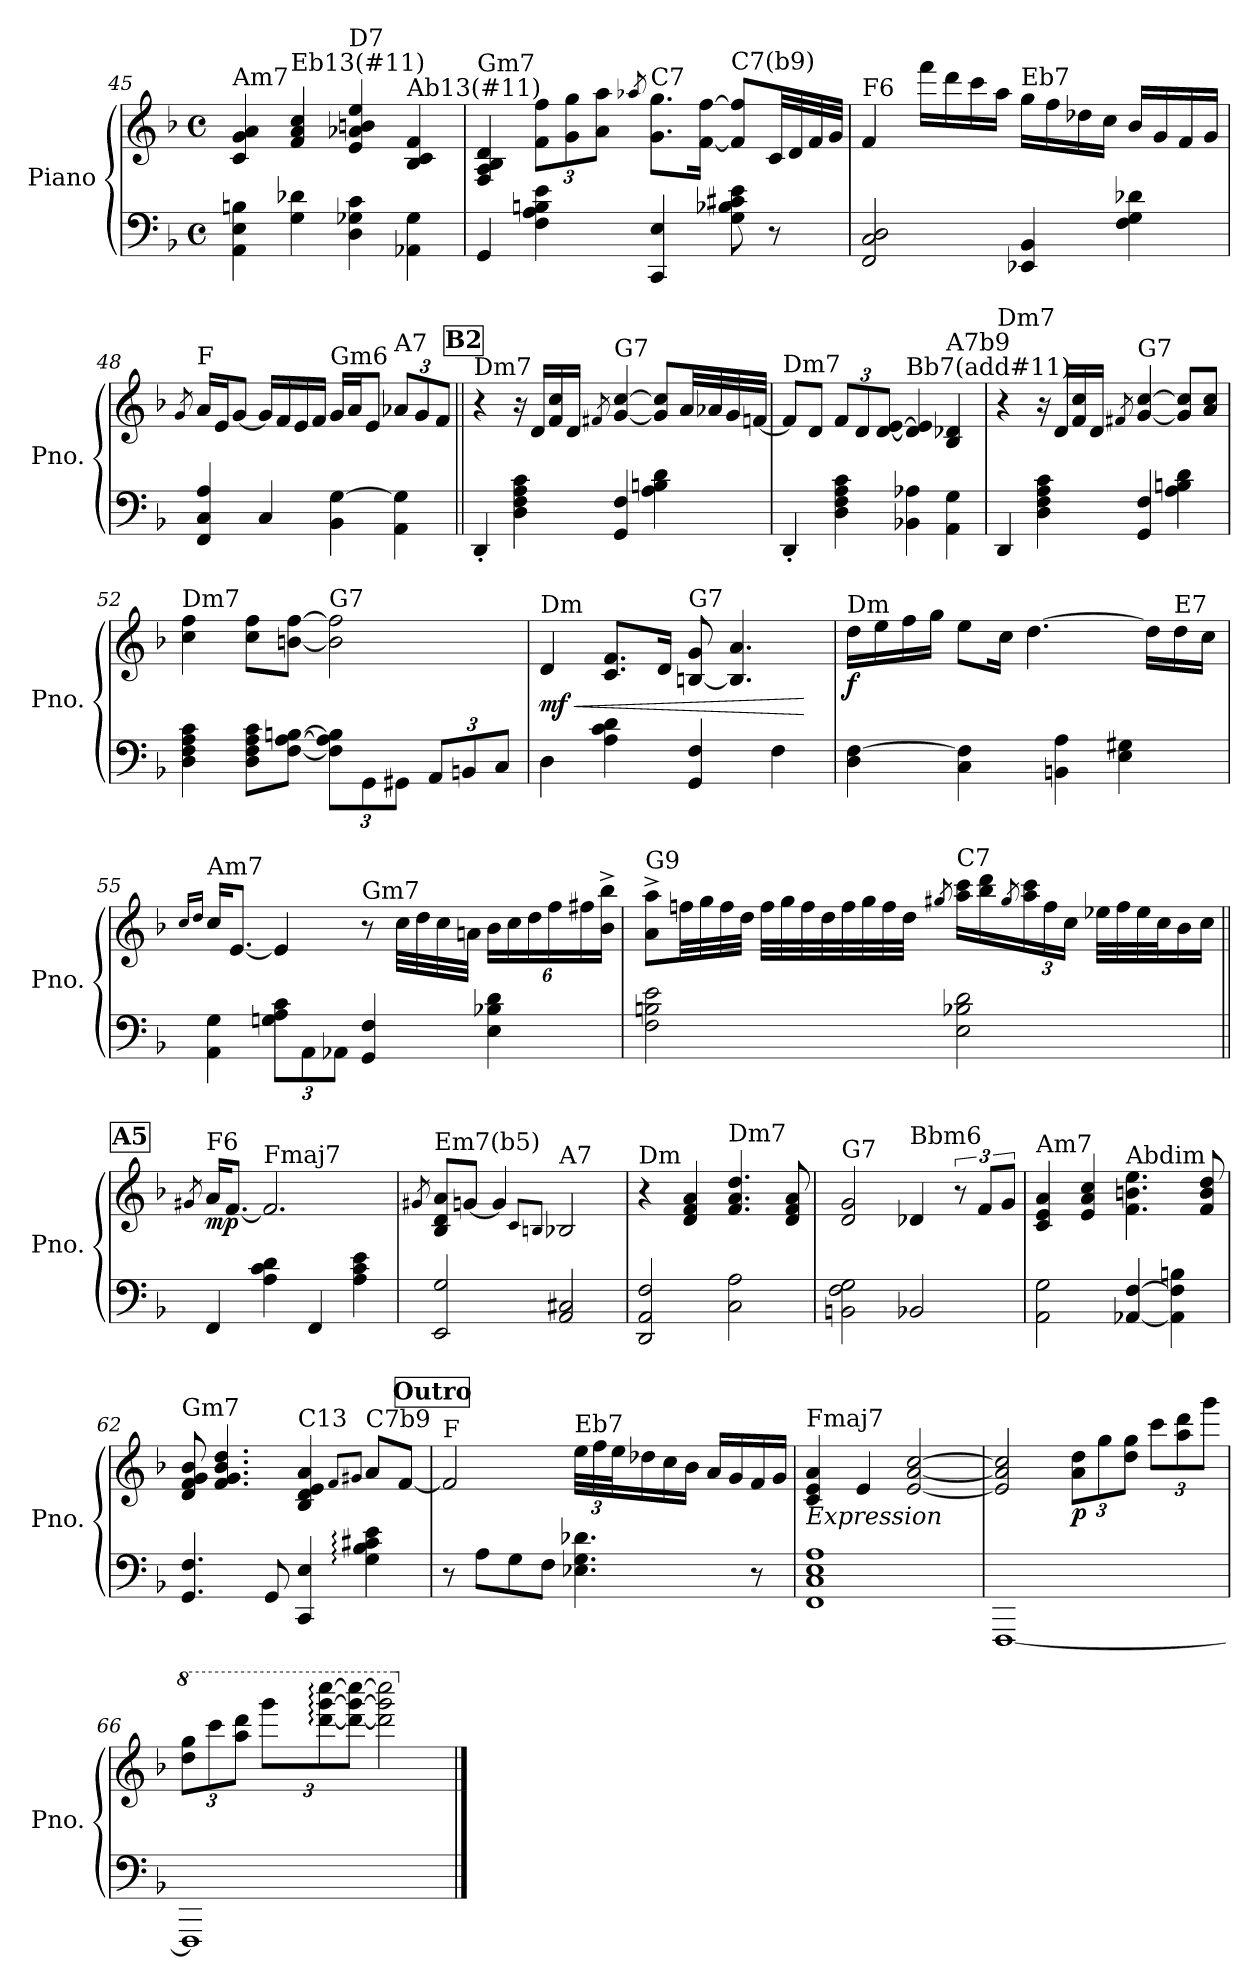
**kern	**kern	**dynam
*part1	*part1	*part1
*staff2	*staff1	*staff1/2
*I"Piano	*	*
*I'Pno.	*	*
*clefF4	*clefG2	*
*k[b-]	*k[b-]	*
*M4/4	*M4/4	*
*met(c)	*met(c)	*
=45	=45	=45
!	!LO:TX:a:t=Am7	!
4AA\ 4E\ 4Bn\	4c/ 4g/ 4a/	.
!	!LO:TX:a:t=Eb13(#11)	!
4G\ 4d-X\	4f/ 4a/ 4cc/	.
!	!LO:TX:a:t=D7	!
4D\ 4G-X\ 4c\	4e/ 4a-X/ 4bn/ 4ee/	.
!	!LO:TX:a:t=Ab13(#11)	!
4AA-X\ 4G-\	4B-/ 4c/ 4f/	.
=46	=46	=46
!	!LO:TX:a:t=Gm7	!
4GG/	4F/ 4A/ 4B-/ 4d/	.
*	*Xbrackettup	*
4F\ 4A\ 4Bn\ 4e\	12f\ 12ff\L	.
.	12g\ 12gg\	.
.	12a\ 12aa\J	.
.	8qaa-X/	.
!	!LO:TX:a:t=C7	!
4CC/ 4E/	8.g\ 8.gg\L	.
.	[16f\ [16ff\Jk	.
!	!LO:TX:a:t=C7(b9)	!
8G\ 8B-X\ 8c#X\ 8e\	8f/] 8ff/]L	.
8r	32c/LL	.
.	32d/	.
.	32f/	.
.	32g/JJJ	.
!!LO:LB:g=z
=47	=47	=47
!	!LO:TX:a:t=F6	!
2FF/ 2C/ 2D/	4f/	.
.	16fff\LL	.
.	16ddd\	.
.	16ccc\	.
.	16aa\JJ	.
!	!LO:TX:a:t=Eb7	!
4EE-X/ 4BB-/	16gg\LL	.
.	16ff\	.
.	16dd-X\	.
.	16cc\JJ	.
4F\ 4G\ 4d-X\	16b-/LL	.
.	16g/	.
.	16f/	.
.	16g/JJ	.
=48	=48	=48
.	8qg/	.
!	!LO:TX:a:t=F	!
4FF/ 4C/ 4A/	16a/LL	.
.	16e/J	.
.	[8g/J	.
4C/	16g/LL]	.
.	16f/	.
.	16e/	.
.	16f/JJ	.
!	!LO:TX:a:t=Gm6	!
4BB-\ [4G\	16g/LL	.
.	16a/J	.
.	8e/J	.
!	!LO:TX:a:t=A7	!
4AA\ 4G\]	12a-X/L	.
.	12g/	.
.	12f/J	.
!!LO:REH:place=s1:a:B:fs=14:t=B2
=49||	=49||	=49||
!	!LO:TX:a:t=Dm7	!
4DD'/	4r	.
4D\ 4F\ 4A\ 4c\	16r	.
.	16d/LL	.
.	16f/ 16cc/	.
.	16d/JJ	.
.	8qf#X/	.
!	!LO:TX:a:t=G7	!
4GG/ 4F/	[4g/ [4cc/	.
4A\ 4Bn\ 4d\	8g/] 8cc/]L	.
.	32a/LL	.
.	32a-X/	.
.	32g/	.
.	[32fn/JJJ	.
!!LO:LB:g=z
=50	=50	=50
!	!LO:TX:a:t=Dm7	!
4DD'/	8f/L]	.
.	8d/J	.
4D\ 4F\ 4A\ 4c\	12f/L	.
.	12d/	.
.	[12d/ [12e/J	.
!	!LO:TX:a:t=Bb7(add#11)	!
4BB-X\ 4A-X\	4d/] 4e/]	.
!	!LO:TX:a:t=A7b9	!
4AA\ 4G\	4B-/ 4d-X/	.
=51	=51	=51
!	!LO:TX:a:t=Dm7	!
4DD/	4r	.
4D\ 4F\ 4A\ 4c\	16r	.
.	16d/LL	.
.	16f/ 16cc/	.
.	16d/JJ	.
.	8qf#X/	.
!	!LO:TX:a:t=G7	!
4GG/ 4F/	[4g/ [4cc/	.
4A\ 4Bn\ 4d\	8g/] 8cc/]L	.
.	8a/ 8cc/J	.
=52	=52	=52
!	!LO:TX:a:t=Dm7	!
4D\ 4F\ 4A\ 4c\	4cc\ 4ff\	.
8D\ 8F\ 8A\ 8c\L	8cc\ 8ff\L	.
[8F\ [8A\ [8Bn\J	[8bn\ [8ff\J	.
*Xbrackettup	*	*
!	!LO:TX:a:t=G7	!
12F\] 12A\] 12B\]L	2b\] 2ff\]	.
12GG\	.	.
12GG#X\J	.	.
12AA/L	.	.
12BBn/	.	.
12C/J	.	.
=53	=53	=53
!	!LO:TX:a:t=Dm	!
!	!	!LO:HP:b
!	!	!LO:DY:n=1:b
4D\	4d/	< mf
4A\ 4c\ 4d\	8.c/ 8.f/L	.
.	16d/Jk	.
!	!LO:TX:a:t=G7	!
4GG/ 4F/	[8Bn/ 8g/	.
.	4.B/] 4.a/	.
4F\	.	.
.	.	[
!!LO:LB:g=z
=54	=54	=54
!	!LO:TX:a:t=Dm	!
!	!	!LO:DY:b
4D\ [4F\	16dd\LL	f
.	16ee\	.
.	16ff\	.
.	16gg\JJ	.
4C\ 4F\]	8ee\L	.
.	16cc\Jk	.
.	[4.dd\	.
4BBn\ 4A\	.	.
4E\ 4G#X\	.	.
.	16dd\LL]	.
!	!LO:TX:a:t=E7	!
.	16dd\	.
.	16cc\JJ	.
=55	=55	=55
.	16qcc/LL	.
.	16qdd/JJ	.
!	!LO:TX:a:t=Am7	!
4AA\ 4G\	16cc/KL	.
.	[8.e/J	.
12Gn\ 12A\ 12c\L	4e/]	.
12AA\	.	.
12AA-X\J	.	.
!	!LO:TX:a:t=Gm7	!
4GG/ 4F/	8r	.
.	32cc\LLL	.
.	32dd\	.
.	32cc\	.
.	32an\JJJ	.
4E\ 4B-X\ 4d\	24b-\LL	.
.	24cc\	.
.	24dd\	.
.	24ff\	.
.	24ff#X\	.
.	24b-\^ 24bb-\^JJ	.
!!LO:LB:g=z
=56	=56	=56
!	!LO:TX:a:t=G9	!
2F\ 2Bn\ 2e\	8a\^ 8aa\^L	.
.	32ffn\LL	.
.	32gg\	.
.	32ff\	.
.	32dd\JJJ	.
.	32ff\LLL	.
.	32gg\	.
.	32ff\	.
.	32dd\	.
.	32ff\	.
.	32gg\	.
.	32ff\	.
.	32dd\JJJ	.
.	8qgg#X/	.
!	!LO:TX:a:t=C7	!
2E\ 2B-X\ 2d\	16aa\ 16ccc\LL	.
.	16bb-\ 16ddd\	.
.	8qgg#/	.
.	24aa\ 24ccc\	.
.	24ff\	.
.	24cc\JJ	.
.	32ee-X\LLL	.
.	32ff\	.
.	32ee-\	.
.	32cc\J	.
.	16b-\	.
.	16cc\JJ	.
!!LO:REH:place=s1:a:B:fs=14:t=A5
=57||	=57||	=57||
.	8qg#X/	.
!	!LO:TX:a:t=F6	!
!	!	!LO:DY:b
4FF/	16a/KL	mp
.	[8.f/J	.
!	!LO:TX:a:t=Fmaj7	!
4A\ 4c\ 4d\	2.f/]	.
4FF/	.	.
4A\ 4c\ 4e\	.	.
=58	=58	=58
.	8qg#X/	.
!	!LO:TX:a:t=Em7(b5)	!
2EE/ 2G/	8B-/ 8d/ 8a/L	.
.	[8gn/J	.
.	4g/]	.
.	8qc/L	.
.	8qBn/J	.
!	!LO:TX:a:t=A7	!
2AA/ 2C#X/	2B-X/	.
!!LO:LB:g=z
=59	=59	=59
!	!LO:TX:a:t=Dm	!
2DD/ 2AA/ 2F/	4r	.
.	4d/ 4f/ 4a/	.
!	!LO:TX:a:t=Dm7	!
2C\ 2A\	4.f/ 4.a/ 4.dd/	.
.	8d/ 8f/ 8a/	.
=60	=60	=60
!	!LO:TX:a:t=G7	!
2BBn\ 2F\ 2G\	2d/ 2g/	.
!	!LO:TX:a:t=Bbm6	!
2BB-X/	4d-X/	.
*	*brackettup	*
.	12r	.
.	12f/L	.
.	12g/J	.
=61	=61	=61
!	!LO:TX:a:t=Am7	!
2AA\ 2G\	4c/ 4e/ 4a/	.
.	4e/ 4a/ 4cc/	.
!	!LO:TX:a:t=Abdim	!
[4AA-X/ [4F/	4.f\ 4.bn\ 4.ee\	.
4AA-\] 4F\] 4Bn\	.	.
.	8f/ 8b/ 8dd/	.
=62	=62	=62
!	!LO:TX:a:t=Gm7	!
4.GG/ 4.F/	8d/ 8f/ 8g/ 8b-/	.
.	4.f/ 4.g/ 4.b-/ 4.dd/	.
8GG/	.	.
!	!LO:TX:a:t=C13	!
4CC/ 4E/	4B-/ 4d/ 4e/ 4a/	.
.	8qf/L	.
.	8qg#X/J	.
!	!LO:TX:a:t=C7b9	!
4G\: 4B-\: 4c#X\: 4e\:	8a/L	.
.	[8f/J	.
!!LO:REH:place=s1:a:B:fs=14:t=Outro
=63	=63	=63
!	!LO:TX:a:t=F	!
!	!	!LO:DY:b
!	!	!LO:DY:n=1:b
8r	2f/]	other-dynamics other-dynamics
8A\L	.	.
8G\	.	.
8F\J	.	.
*	*Xbrackettup	*
!	!LO:TX:a:t=Eb7	!
4.E-X\ 4.G\ 4.d-X\	48ee\LLL	.
.	48ff\	.
.	48ee\J	.
.	16dd-X\	.
.	16cc\	.
.	16b-\JJ	.
.	16a/LL	.
.	16g/	.
8r	16f/	.
.	16g/JJ	.
!!LO:PB:g=z
=64	=64	=64
!	!LO:TX:a:t=Fmaj7	!
!	!LO:TX:b:i:t=Expression	!
1FF 1C 1E 1A	4c/ 4e/ 4a/	.
.	4e/	.
.	[2e/ [2a/ [2cc/	.
=65	=65	=65
[1FFF	2e/] 2a/] 2cc/]	.
!	!	!LO:DY:b
.	12a\ 12dd\L	p
.	12gg\	.
.	12dd\ 12gg\J	.
.	12ccc\L	.
.	12aa\ 12ddd\	.
.	12ggg\J	.
=66	=66	=66
*	*8va	*
1FFF]	12ddd\ 12ggg\L	.
.	12cccc\	.
.	12aaa\ 12dddd\J	.
.	12gggg\L	.
.	[12dddd\: [12gggg\: [12ccccc\:	.
.	12dddd\_ 12gggg\_ 12ccccc\_J	.
.	2dddd\] 2gggg\] 2ccccc\]	.
*	*X8va	*
==	==	==
*-	*-	*-
